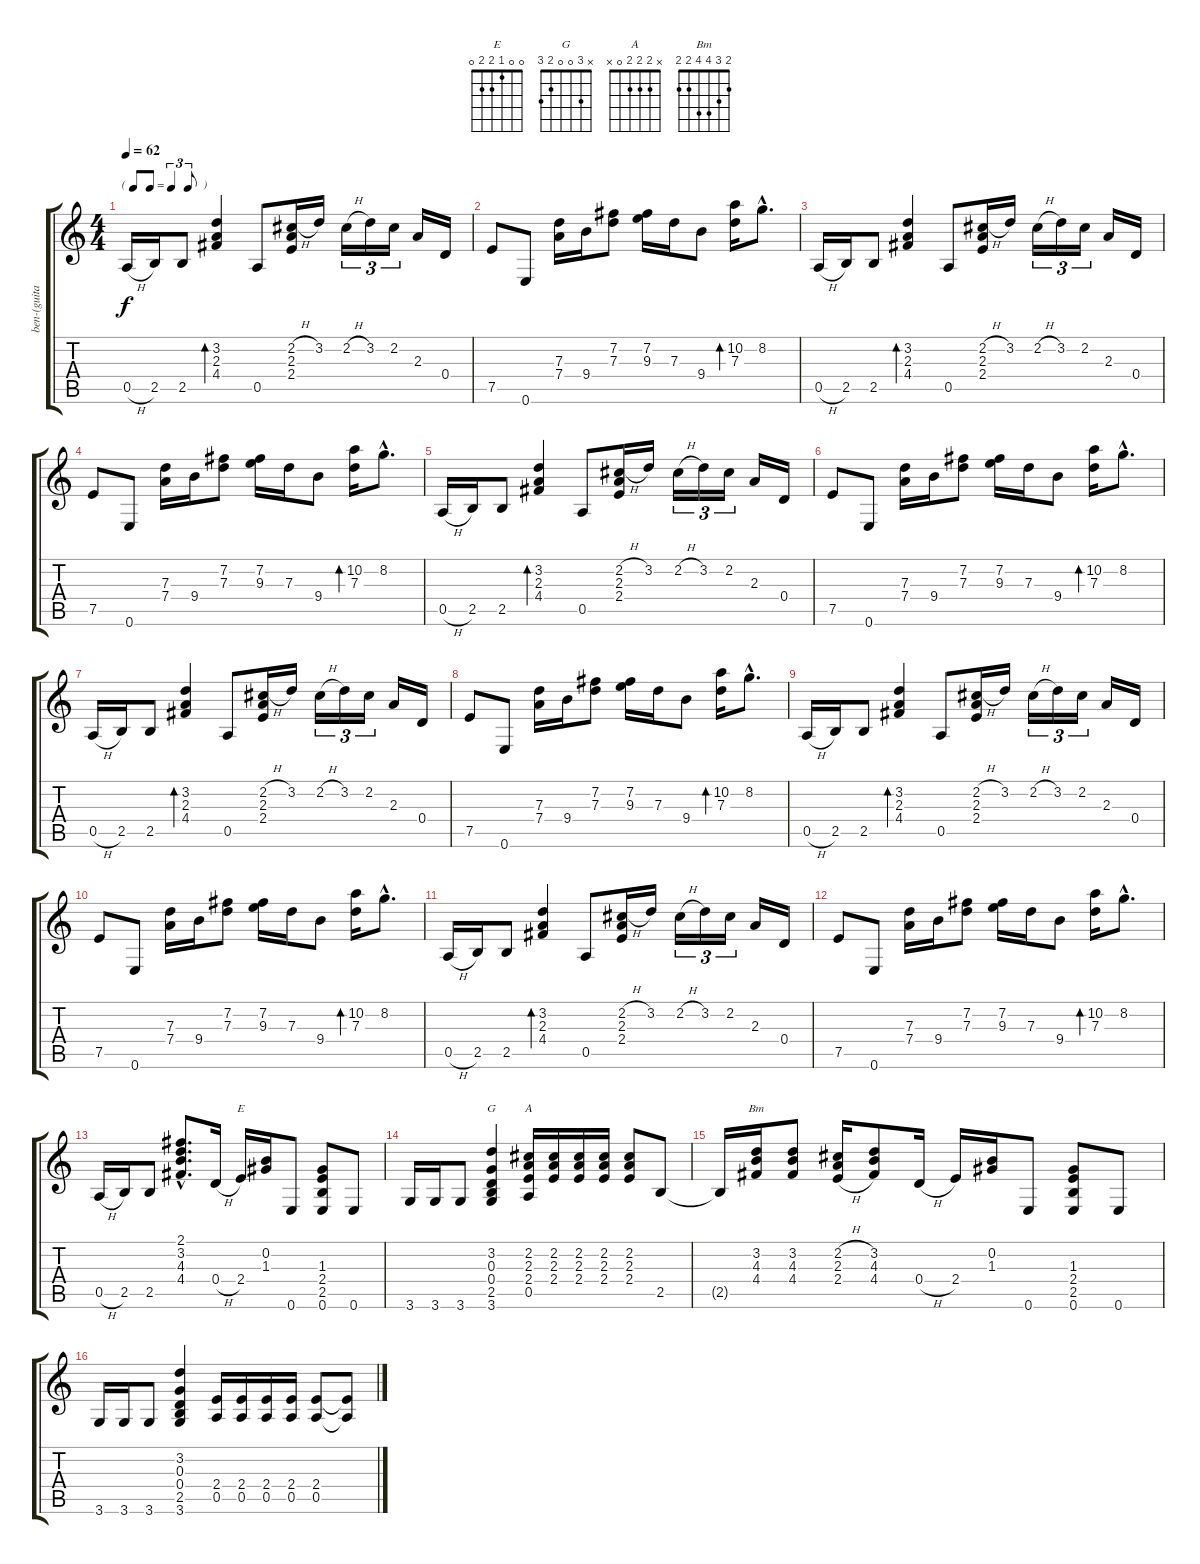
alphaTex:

\track ("ben-(guitare)" "ben-(guita") {instrument electricguitarjazz}
\staff {score tabs}
\tuning (E4 B3 G3 D3 A2 E2) {hide}
\chord ("E" 0 0 1 2 2 0)
\chord ("G" x 3 0 0 2 3)
\chord ("A" x 2 2 2 0 x)
\chord ("Bm" 2 3 4 4 2 2)
\ts (4 4)
\tf triplet8th
\tempo 62
\clef g2
\ks c
0.5{h}.16{dy f} 2.5.16 2.5.8 (3.2 2.3 4.4).4{bd 120} 0.5.8 (2.2{h} 2.3 2.4).16 3.2.16 2.2{h}.16{tu (3 2)} 3.2.16{tu (3 2)} 2.2.16{tu (3 2)} 2.3.16 0.4.16 |
7.5.8 0.6.8 (7.3 7.4).16 9.4.16 (7.2 7.3).8 (7.2 9.3).16 7.3.16 9.4.8 (10.2 7.3).16{bd 120} 8.2{hac}.8{d} |
0.5{h}.16 2.5.16 2.5.8 (3.2 2.3 4.4).4{bd 120} 0.5.8 (2.2{h} 2.3 2.4).16 3.2.16 2.2{h}.16{tu (3 2)} 3.2.16{tu (3 2)} 2.2.16{tu (3 2)} 2.3.16 0.4.16 |
7.5.8 0.6.8 (7.3 7.4).16 9.4.16 (7.2 7.3).8 (7.2 9.3).16 7.3.16 9.4.8 (10.2 7.3).16{bd 120} 8.2{hac}.8{d} |
0.5{h}.16 2.5.16 2.5.8 (3.2 2.3 4.4).4{bd 120} 0.5.8 (2.2{h} 2.3 2.4).16 3.2.16 2.2{h}.16{tu (3 2)} 3.2.16{tu (3 2)} 2.2.16{tu (3 2)} 2.3.16 0.4.16 |
7.5.8 0.6.8 (7.3 7.4).16 9.4.16 (7.2 7.3).8 (7.2 9.3).16 7.3.16 9.4.8 (10.2 7.3).16{bd 120} 8.2{hac}.8{d} |
0.5{h}.16 2.5.16 2.5.8 (3.2 2.3 4.4).4{bd 120} 0.5.8 (2.2{h} 2.3 2.4).16 3.2.16 2.2{h}.16{tu (3 2)} 3.2.16{tu (3 2)} 2.2.16{tu (3 2)} 2.3.16 0.4.16 |
7.5.8 0.6.8 (7.3 7.4).16 9.4.16 (7.2 7.3).8 (7.2 9.3).16 7.3.16 9.4.8 (10.2 7.3).16{bd 120} 8.2{hac}.8{d} |
0.5{h}.16 2.5.16 2.5.8 (3.2 2.3 4.4).4{bd 120} 0.5.8 (2.2{h} 2.3 2.4).16 3.2.16 2.2{h}.16{tu (3 2)} 3.2.16{tu (3 2)} 2.2.16{tu (3 2)} 2.3.16 0.4.16 |
7.5.8 0.6.8 (7.3 7.4).16 9.4.16 (7.2 7.3).8 (7.2 9.3).16 7.3.16 9.4.8 (10.2 7.3).16{bd 120} 8.2{hac}.8{d} |
0.5{h}.16 2.5.16 2.5.8 (3.2 2.3 4.4).4{bd 120} 0.5.8 (2.2{h} 2.3 2.4).16 3.2.16 2.2{h}.16{tu (3 2)} 3.2.16{tu (3 2)} 2.2.16{tu (3 2)} 2.3.16 0.4.16 |
7.5.8 0.6.8 (7.3 7.4).16 9.4.16 (7.2 7.3).8 (7.2 9.3).16 7.3.16 9.4.8 (10.2 7.3).16{bd 120} 8.2{hac}.8{d} |
0.5{h}.16{volume 14} 2.5.16 2.5.8 (2.1{hac} 3.2{hac} 4.3{hac} 4.4{hac}).8{d} 0.4{h}.16 2.4.16{ch "E"} (0.2 1.3).16 0.6.8 (1.3 2.4 2.5 0.6).8 0.6.8 |
3.6.16 3.6.16 3.6.8 (3.2 0.3 0.4 2.5 3.6).4{ch "G"} (2.2 2.3 2.4 0.5).16{ch "A"} (2.2 2.3 2.4).16 (2.2 2.3 2.4).16 (2.2 2.3 2.4).16 (2.2 2.3 2.4).8 2.5.8 |
2.5{t}.16 (3.2 4.3 4.4).16{ch "Bm"} (3.2 4.3 4.4).8 (2.2{h} 2.3{h} 2.4{h}).16 (3.2 4.3 4.4).8 0.4{h}.16 2.4.16 (0.2 1.3).16 0.6.8 (1.3 2.4 2.5 0.6).8 0.6.8 |
3.6.16 3.6.16 3.6.8 (3.2 0.3 0.4 2.5 3.6).4 (2.4 0.5).16 (2.4 0.5).16 (2.4 0.5).16 (2.4 0.5).16 (2.4 0.5).8 (2.4{t} 0.5{t}).8
